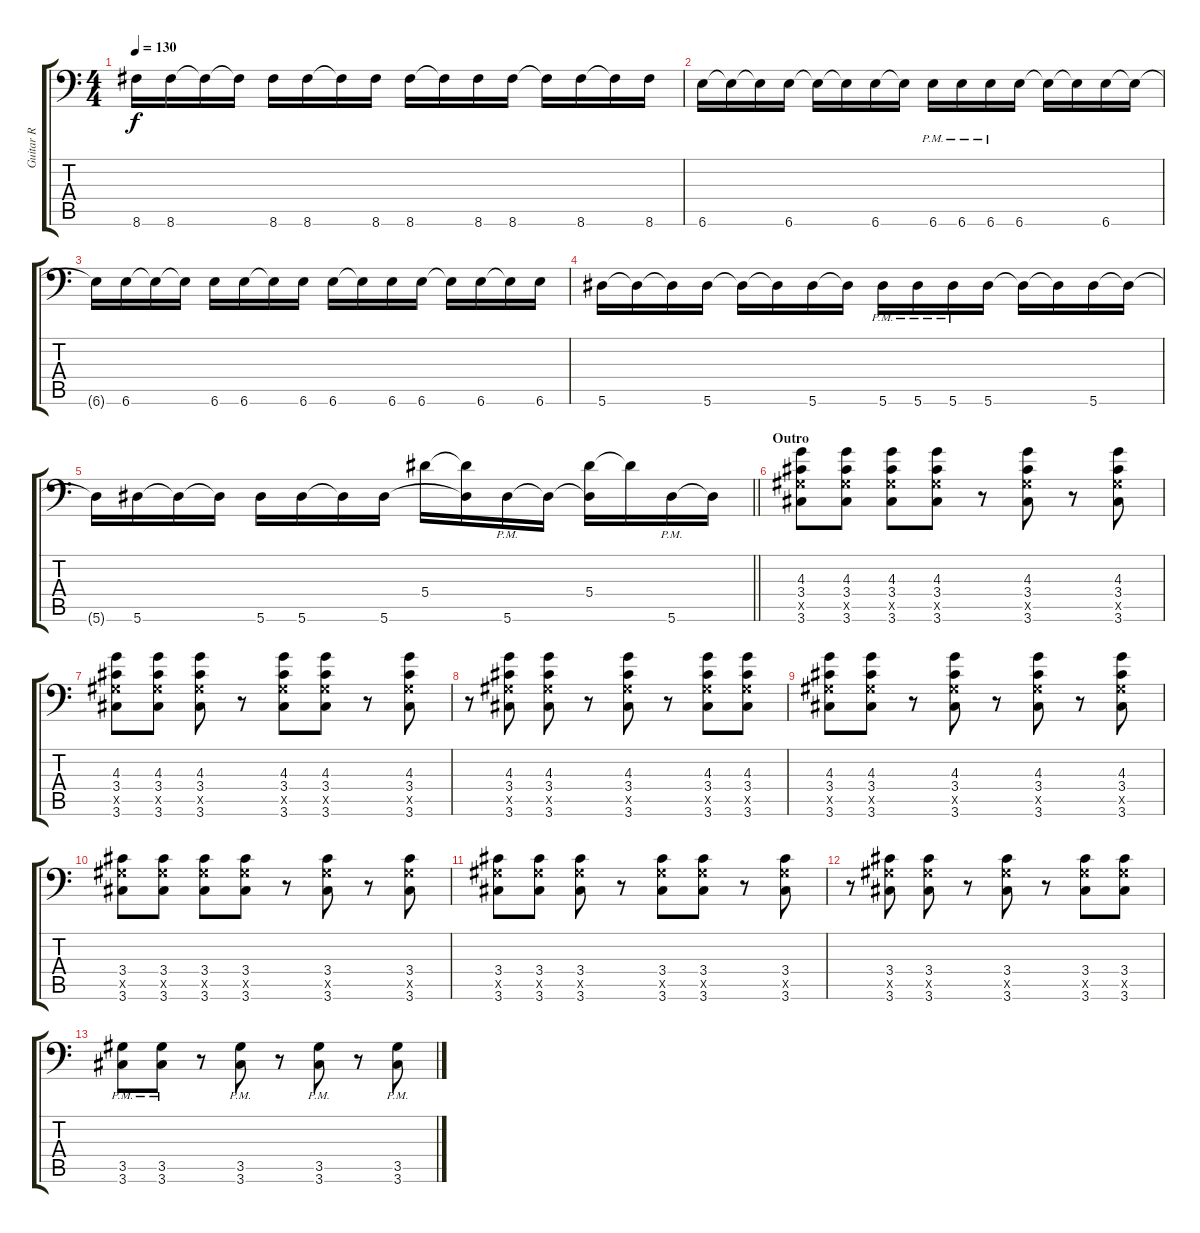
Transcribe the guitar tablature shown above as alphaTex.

\track ("Guitar R" "Guitar R") {instrument distortionguitar}
\staff {score tabs}
\tuning (C4 G3 Eb3 Bb2 F2 Bb1) {hide}
\ts (4 4)
\tempo 130
\clef f4
\ks c
8.6{t}.16{dy f} 8.6.16 8.6{t}.16 8.6{t}.16 8.6.16 8.6.16 8.6{t}.16 8.6.16 8.6.16 8.6{t}.16 8.6.16 8.6.16 8.6{t}.16 8.6.16 8.6{t}.16 8.6.16 |
6.6.16 6.6{t}.16 6.6{t}.16 6.6.16 6.6{t}.16 6.6{t}.16 6.6.16 6.6{t}.16 6.6{pm}.16 6.6{pm}.16 6.6{pm}.16 6.6.16 6.6{t}.16 6.6{t}.16 6.6.16 6.6{t}.16 |
6.6{t}.16 6.6.16 6.6{t}.16 6.6{t}.16 6.6.16 6.6.16 6.6{t}.16 6.6.16 6.6.16 6.6{t}.16 6.6.16 6.6.16 6.6{t}.16 6.6.16 6.6{t}.16 6.6.16 |
5.6.16 5.6{t}.16 5.6{t}.16 5.6.16 5.6{t}.16 5.6{t}.16 5.6.16 5.6{t}.16 5.6{pm}.16 5.6{pm}.16 5.6{pm}.16 5.6.16 5.6{t}.16 5.6{t}.16 5.6.16 5.6{t}.16 |
\barLineRight lightlight
5.6{t}.16 5.6.16 5.6{t}.16 5.6{t}.16 5.6.16 5.6.16 5.6{t}.16 5.6.16 5.4.16 (5.4{t} 5.6{t}).16 5.6{pm}.16 5.6{t}.16 (5.4 5.6{t}).16 5.4{t}.16 5.6{pm}.16 5.6{t}.16 |
\section ("" "Outro")
(4.3 3.4 3.5{x} 3.6).8 (4.3 3.4 3.5{x} 3.6).8 (4.3 3.4 3.5{x} 3.6).8 (4.3 3.4 3.5{x} 3.6).8 r.8 (4.3 3.4 3.5{x} 3.6).8 r.8 (4.3 3.4 3.5{x} 3.6).8 |
(4.3 3.4 3.5{x} 3.6).8 (4.3 3.4 3.5{x} 3.6).8 (4.3 3.4 3.5{x} 3.6).8 r.8 (4.3 3.4 3.5{x} 3.6).8 (4.3 3.4 3.5{x} 3.6).8 r.8 (4.3 3.4 3.5{x} 3.6).8 |
r.8 (4.3 3.4 3.5{x} 3.6).8 (4.3 3.4 3.5{x} 3.6).8 r.8 (4.3 3.4 3.5{x} 3.6).8 r.8 (4.3 3.4 3.5{x} 3.6).8 (4.3 3.4 3.5{x} 3.6).8 |
(4.3 3.4 3.5{x} 3.6).8 (4.3 3.4 3.5{x} 3.6).8 r.8 (4.3 3.4 3.5{x} 3.6).8 r.8 (4.3 3.4 3.5{x} 3.6).8 r.8 (4.3 3.4 3.5{x} 3.6).8 |
(3.4 3.5{x} 3.6).8 (3.4 3.5{x} 3.6).8 (3.4 3.5{x} 3.6).8 (3.4 3.5{x} 3.6).8 r.8 (3.4 3.5{x} 3.6).8 r.8 (3.4 3.5{x} 3.6).8 |
(3.4 3.5{x} 3.6).8 (3.4 3.5{x} 3.6).8 (3.4 3.5{x} 3.6).8 r.8 (3.4 3.5{x} 3.6).8 (3.4 3.5{x} 3.6).8 r.8 (3.4 3.5{x} 3.6).8 |
r.8 (3.4 3.5{x} 3.6).8 (3.4 3.5{x} 3.6).8 r.8 (3.4 3.5{x} 3.6).8 r.8 (3.4 3.5{x} 3.6).8 (3.4 3.5{x} 3.6).8 |
(3.5{pm} 3.6{pm}).8 (3.5{pm} 3.6{pm}).8 r.8 (3.5{pm} 3.6{pm}).8 r.8 (3.5{pm} 3.6{pm}).8 r.8 (3.5{pm} 3.6{pm}).8
